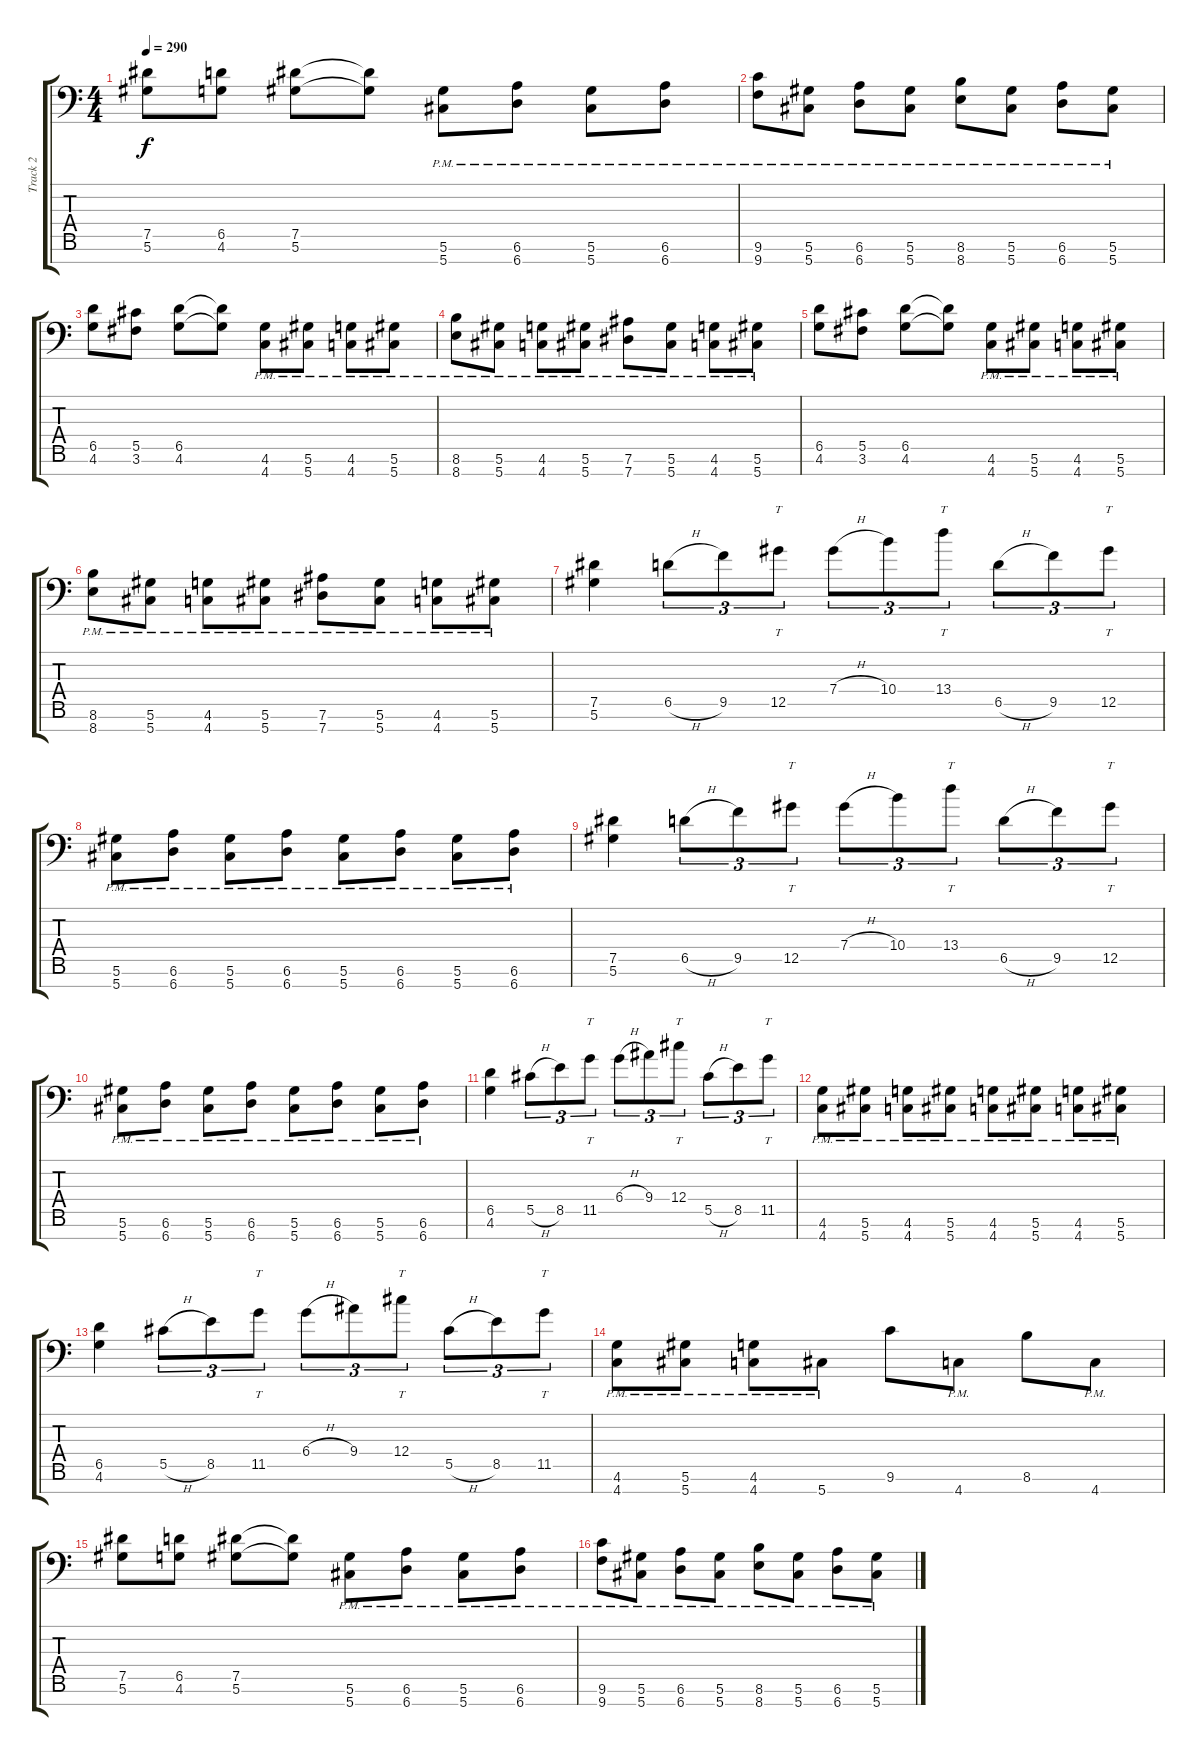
\track ("Track 2" "Track 2") {instrument overdrivenguitar}
\staff {score tabs}
\tuning (Eb4 Bb3 Gb3 Db3 Ab2 Eb2 Ab1) {hide}
\ts (4 4)
\tempo 290
\clef f4
\ks c
(7.5 5.6).8{dy f} (6.5 4.6).8 (7.5 5.6).8 (7.5{t} 5.6{t}).8 (5.6{pm} 5.7{pm}).8 (6.6{pm} 6.7{pm}).8 (5.6{pm} 5.7{pm}).8 (6.6{pm} 6.7{pm}).8 |
(9.6{pm} 9.7{pm}).8 (5.6{pm} 5.7{pm}).8 (6.6{pm} 6.7{pm}).8 (5.6{pm} 5.7{pm}).8 (8.6{pm} 8.7{pm}).8 (5.6{pm} 5.7{pm}).8 (6.6{pm} 6.7{pm}).8 (5.6{pm} 5.7{pm}).8 |
(6.5 4.6).8 (5.5 3.6).8 (6.5 4.6).8 (6.5{t} 4.6{t}).8 (4.6{pm} 4.7{pm}).8 (5.6{pm} 5.7{pm}).8 (4.6{pm} 4.7{pm}).8 (5.6{pm} 5.7{pm}).8 |
(8.6{pm} 8.7{pm}).8 (5.6{pm} 5.7{pm}).8 (4.6{pm} 4.7{pm}).8 (5.6{pm} 5.7{pm}).8 (7.6{pm} 7.7{pm}).8 (5.6{pm} 5.7{pm}).8 (4.6{pm} 4.7{pm}).8 (5.6{pm} 5.7{pm}).8 |
(6.5 4.6).8 (5.5 3.6).8 (6.5 4.6).8 (6.5{t} 4.6{t}).8 (4.6{pm} 4.7{pm}).8 (5.6{pm} 5.7{pm}).8 (4.6{pm} 4.7{pm}).8 (5.6{pm} 5.7{pm}).8 |
(8.6{pm} 8.7{pm}).8 (5.6{pm} 5.7{pm}).8 (4.6{pm} 4.7{pm}).8 (5.6{pm} 5.7{pm}).8 (7.6{pm} 7.7{pm}).8 (5.6{pm} 5.7{pm}).8 (4.6{pm} 4.7{pm}).8 (5.6{pm} 5.7{pm}).8 |
(7.5 5.6).4 6.5{h}.8{tu (3 2)} 9.5.8{tu (3 2)} 12.5.8{tt tu (3 2)} 7.4{h}.8{tu (3 2)} 10.4.8{tu (3 2)} 13.4.8{tt tu (3 2)} 6.5{h}.8{tu (3 2)} 9.5.8{tu (3 2)} 12.5.8{tt tu (3 2)} |
(5.6{pm} 5.7{pm}).8 (6.6{pm} 6.7{pm}).8 (5.6{pm} 5.7{pm}).8 (6.6{pm} 6.7{pm}).8 (5.6{pm} 5.7{pm}).8 (6.6{pm} 6.7{pm}).8 (5.6{pm} 5.7{pm}).8 (6.6{pm} 6.7{pm}).8 |
(7.5 5.6).4 6.5{h}.8{tu (3 2)} 9.5.8{tu (3 2)} 12.5.8{tt tu (3 2)} 7.4{h}.8{tu (3 2)} 10.4.8{tu (3 2)} 13.4.8{tt tu (3 2)} 6.5{h}.8{tu (3 2)} 9.5.8{tu (3 2)} 12.5.8{tt tu (3 2)} |
(5.6{pm} 5.7{pm}).8 (6.6{pm} 6.7{pm}).8 (5.6{pm} 5.7{pm}).8 (6.6{pm} 6.7{pm}).8 (5.6{pm} 5.7{pm}).8 (6.6{pm} 6.7{pm}).8 (5.6{pm} 5.7{pm}).8 (6.6{pm} 6.7{pm}).8 |
(6.5 4.6).4 5.5{h}.8{tu (3 2)} 8.5.8{tu (3 2)} 11.5.8{tt tu (3 2)} 6.4{h}.8{tu (3 2)} 9.4.8{tu (3 2)} 12.4.8{tt tu (3 2)} 5.5{h}.8{tu (3 2)} 8.5.8{tu (3 2)} 11.5.8{tt tu (3 2)} |
(4.6{pm} 4.7{pm}).8 (5.6{pm} 5.7{pm}).8 (4.6{pm} 4.7{pm}).8 (5.6{pm} 5.7{pm}).8 (4.6{pm} 4.7{pm}).8 (5.6{pm} 5.7{pm}).8 (4.6{pm} 4.7{pm}).8 (5.6{pm} 5.7{pm}).8 |
(6.5 4.6).4 5.5{h}.8{tu (3 2)} 8.5.8{tu (3 2)} 11.5.8{tt tu (3 2)} 6.4{h}.8{tu (3 2)} 9.4.8{tu (3 2)} 12.4.8{tt tu (3 2)} 5.5{h}.8{tu (3 2)} 8.5.8{tu (3 2)} 11.5.8{tt tu (3 2)} |
(4.6{pm} 4.7{pm}).8 (5.6{pm} 5.7{pm}).8 (4.6{pm} 4.7{pm}).8 5.7{pm}.8 9.6.8 4.7{pm}.8 8.6.8 4.7{pm}.8 |
(7.5 5.6).8 (6.5 4.6).8 (7.5 5.6).8 (7.5{t} 5.6{t}).8 (5.6{pm} 5.7{pm}).8 (6.6{pm} 6.7{pm}).8 (5.6{pm} 5.7{pm}).8 (6.6{pm} 6.7{pm}).8 |
(9.6{pm} 9.7{pm}).8 (5.6{pm} 5.7{pm}).8 (6.6{pm} 6.7{pm}).8 (5.6{pm} 5.7{pm}).8 (8.6{pm} 8.7{pm}).8 (5.6{pm} 5.7{pm}).8 (6.6{pm} 6.7{pm}).8 (5.6{pm} 5.7{pm}).8
